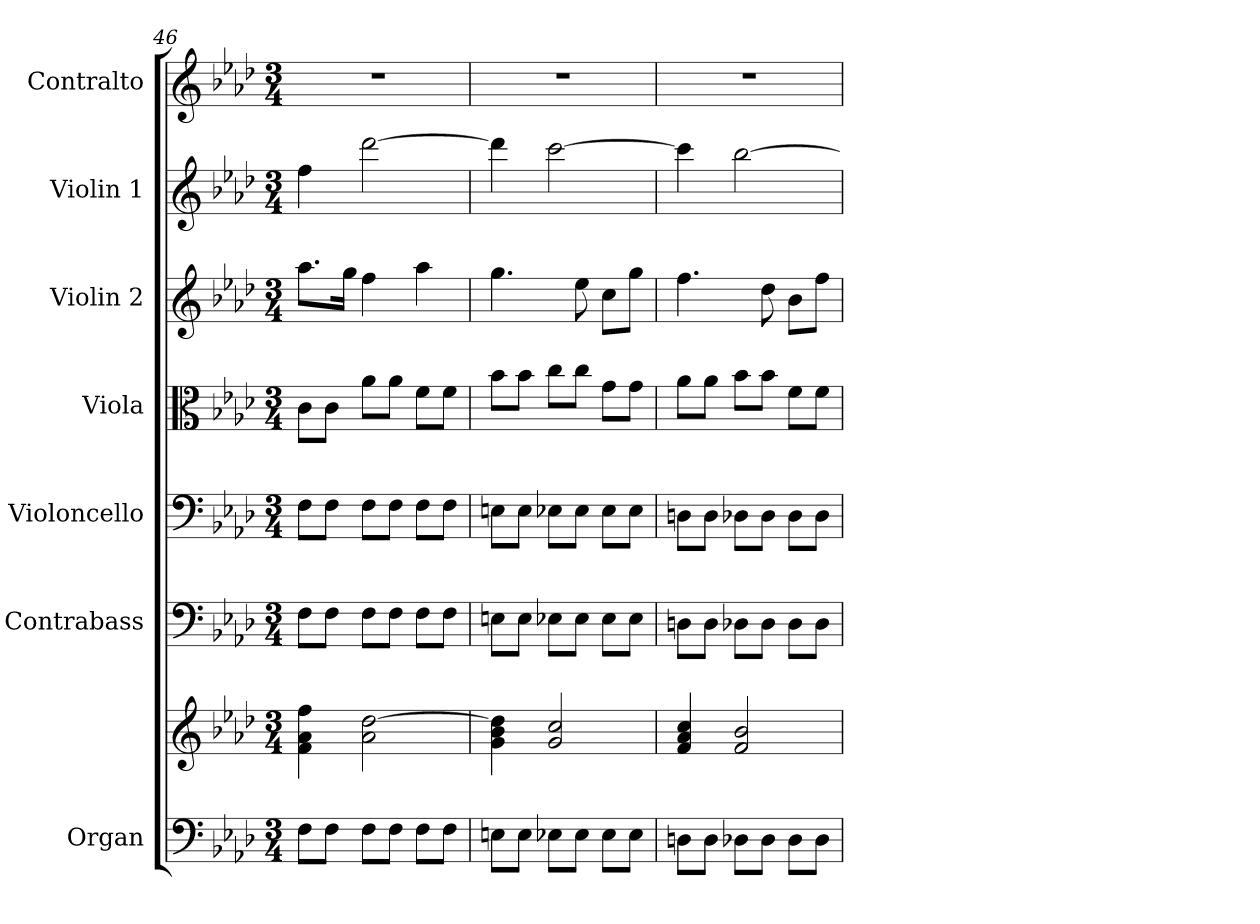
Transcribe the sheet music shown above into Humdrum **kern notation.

**kern	**kern	**kern	**kern	**kern	**kern	**kern	**kern
*part7	*part7	*part6	*part5	*part4	*part3	*part2	*part1
*staff8	*staff7	*staff6	*staff5	*staff4	*staff3	*staff2	*staff1
*I"Organ	*	*I"Contrabass	*I"Violoncello	*I"Viola	*I"Violin 2	*I"Violin 1	*I"Contralto
*I'Org.	*	*I'Cb.	*I'Vc.	*I'Vla.	*I'Vln. 2	*I'Vln. 1	*I'C.
*clefF4	*clefG2	*clefF4	*clefF4	*clefC3	*clefG2	*clefG2	*clefG2
*	*	*ITrd7c12	*	*	*	*	*
*k[b-e-a-d-]	*k[b-e-a-d-]	*k[b-e-a-d-]	*k[b-e-a-d-]	*k[b-e-a-d-]	*k[b-e-a-d-]	*k[b-e-a-d-]	*k[b-e-a-d-]
*f:	*f:	*f:	*f:	*f:	*f:	*f:	*f:
*M3/4	*M3/4	*M3/4	*M3/4	*M3/4	*M3/4	*M3/4	*M3/4
=46	=46	=46	=46	=46	=46	=46	=46
!	!	!	!	!	!	!	!LO:N:vis=1
8Fi\L	4fi\ 4a-i 4ffi	8FFi\L	8Fi\L	8ci\L	8.aa-i\L	4ffi\	2.r
8Fi\J	.	8FFi\J	8Fi\J	8ci\J	.	.	.
.	.	.	.	.	16ggi\Jk	.	.
8Fi\L	2a-i\ [2dd-i	8FFi\L	8Fi\L	8a-i\L	4ffi\	[2ddd-i\	.
8Fi\J	.	8FFi\J	8Fi\J	8a-i\J	.	.	.
8Fi\L	.	8FFi\L	8Fi\L	8fi\L	4aa-i\	.	.
8Fi\J	.	8FFi\J	8Fi\J	8fi\J	.	.	.
=47	=47	=47	=47	=47	=47	=47	=47
!	!	!	!	!	!	!	!LO:N:vis=1
8Eni\L	4gi\ 4b-i 4dd-i]	8EEni\L	8Eni\L	8b-i\L	4.ggi\	4ddd-i\]	2.r
8Ei\J	.	8EEi\J	8Ei\J	8b-i\J	.	.	.
8E-Xi\L	2gi/ 2cci	8EE-Xi\L	8E-Xi\L	8cci\L	.	[2ccci\	.
8E-i\J	.	8EE-i\J	8E-i\J	8cci\J	8ee-i\	.	.
8E-i\L	.	8EE-i\L	8E-i\L	8gi\L	8cci\L	.	.
8E-i\J	.	8EE-i\J	8E-i\J	8gi\J	8ggi\J	.	.
!!LO:LB:g=z
=48	=48	=48	=48	=48	=48	=48	=48
!	!	!	!	!	!	!	!LO:N:vis=1
8Dni\L	4fi/ 4a-i 4cci	8DDni\L	8Dni\L	8a-i\L	4.ffi\	4ccci\]	2.r
8Di\J	.	8DDi\J	8Di\J	8a-i\J	.	.	.
8D-Xi\L	2fi/ 2b-i	8DD-Xi\L	8D-Xi\L	8b-i\L	.	[2bb-i\	.
8D-i\J	.	8DD-i\J	8D-i\J	8b-i\J	8dd-i\	.	.
8D-i\L	.	8DD-i\L	8D-i\L	8fi\L	8b-i\L	.	.
8D-i\J	.	8DD-i\J	8D-i\J	8fi\J	8ffi\J	.	.
=	=	=	=	=	=	=	=
*-	*-	*-	*-	*-	*-	*-	*-
